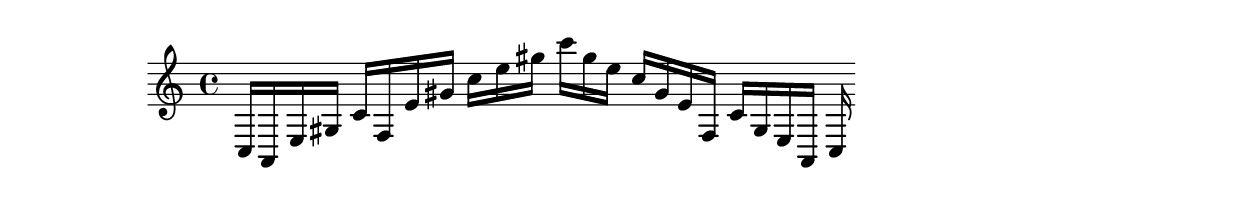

\new PianoStaff <<
\cadenzaOn
\new Staff = "right" {
\clef treble
    c16 [ a, e gis ]
    c' [ f e' gis' ]
    c'' [ e'' gis'' ]
    c''' [ gis'' e'' ]
    c'' [ gis' e' f ]
    c' [ gis e a, ]
    c
}
>>
